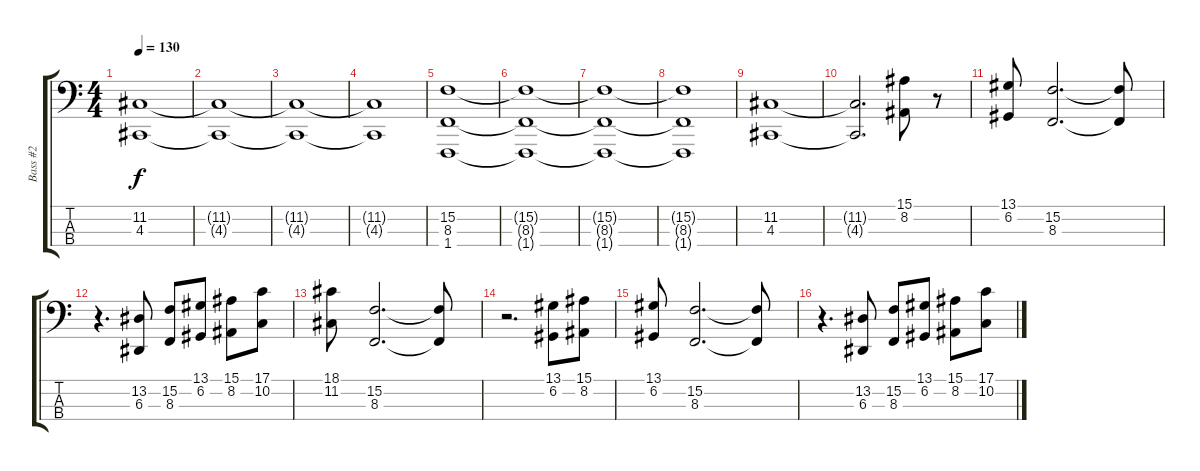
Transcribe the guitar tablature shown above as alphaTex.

\track ("Bass #2" "Bass #2") {instrument lead2sawtooth}
\staff {score tabs}
\tuning (G2 D2 A1 E1) {hide}
\ts (4 4)
\tempo 130
\clef f4
\ks c
(11.2 4.3).1{dy f} |
(11.2{t} 4.3{t}).1 |
(11.2{t} 4.3{t}).1 |
(11.2{t} 4.3{t}).1 |
(15.2 8.3 1.4).1 |
(15.2{t} 8.3{t} 1.4{t}).1 |
(15.2{t} 8.3{t} 1.4{t}).1 |
(15.2{t} 8.3{t} 1.4{t}).1 |
(11.2 4.3).1 |
(11.2{t} 4.3{t}).2{d} (15.1 8.2).8 r.8 |
(13.1 6.2).8 (15.2 8.3).2{d} (15.2{t} 8.3{t}).8 |
r.4{d} (13.2 6.3).8 (15.2 8.3).8 (13.1 6.2).8 (15.1 8.2).8 (17.1 10.2).8 |
(18.1 11.2).8 (15.2 8.3).2{d} (15.2{t} 8.3{t}).8 |
r.2{d} (13.1 6.2).8 (15.1 8.2).8 |
(13.1 6.2).8 (15.2 8.3).2{d} (15.2{t} 8.3{t}).8 |
r.4{d} (13.2 6.3).8 (15.2 8.3).8 (13.1 6.2).8 (15.1 8.2).8 (17.1 10.2).8
